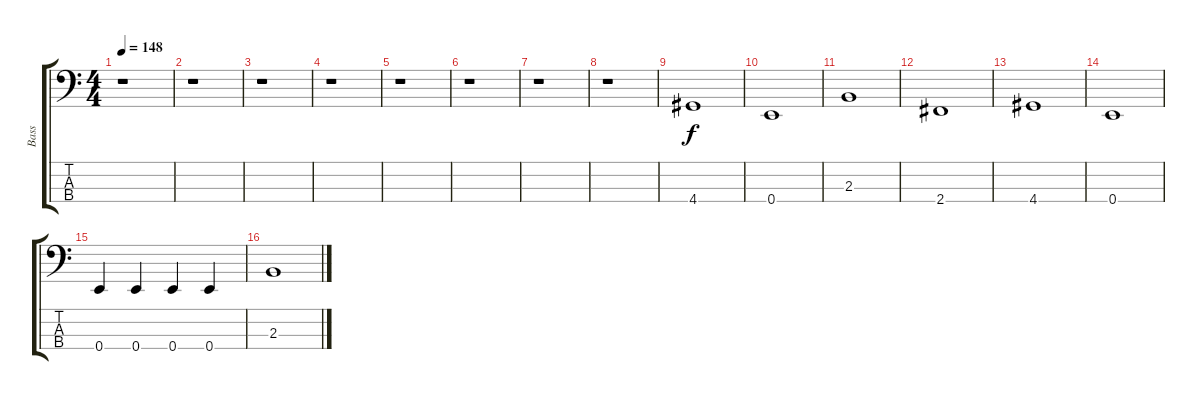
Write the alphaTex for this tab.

\track ("Bass" "Bass") {instrument electricbassfinger}
\staff {score tabs}
\tuning (G2 D2 A1 E1) {hide}
\ts (4 4)
\tempo 148
\clef f4
\ks c
r.1{dy f} |
r.1 |
r.1 |
r.1 |
r.1 |
r.1 |
r.1 |
r.1 |
4.4.1 |
0.4.1 |
2.3.1 |
2.4.1 |
4.4.1 |
0.4.1 |
0.4.4 0.4.4 0.4.4 0.4.4 |
2.3.1
